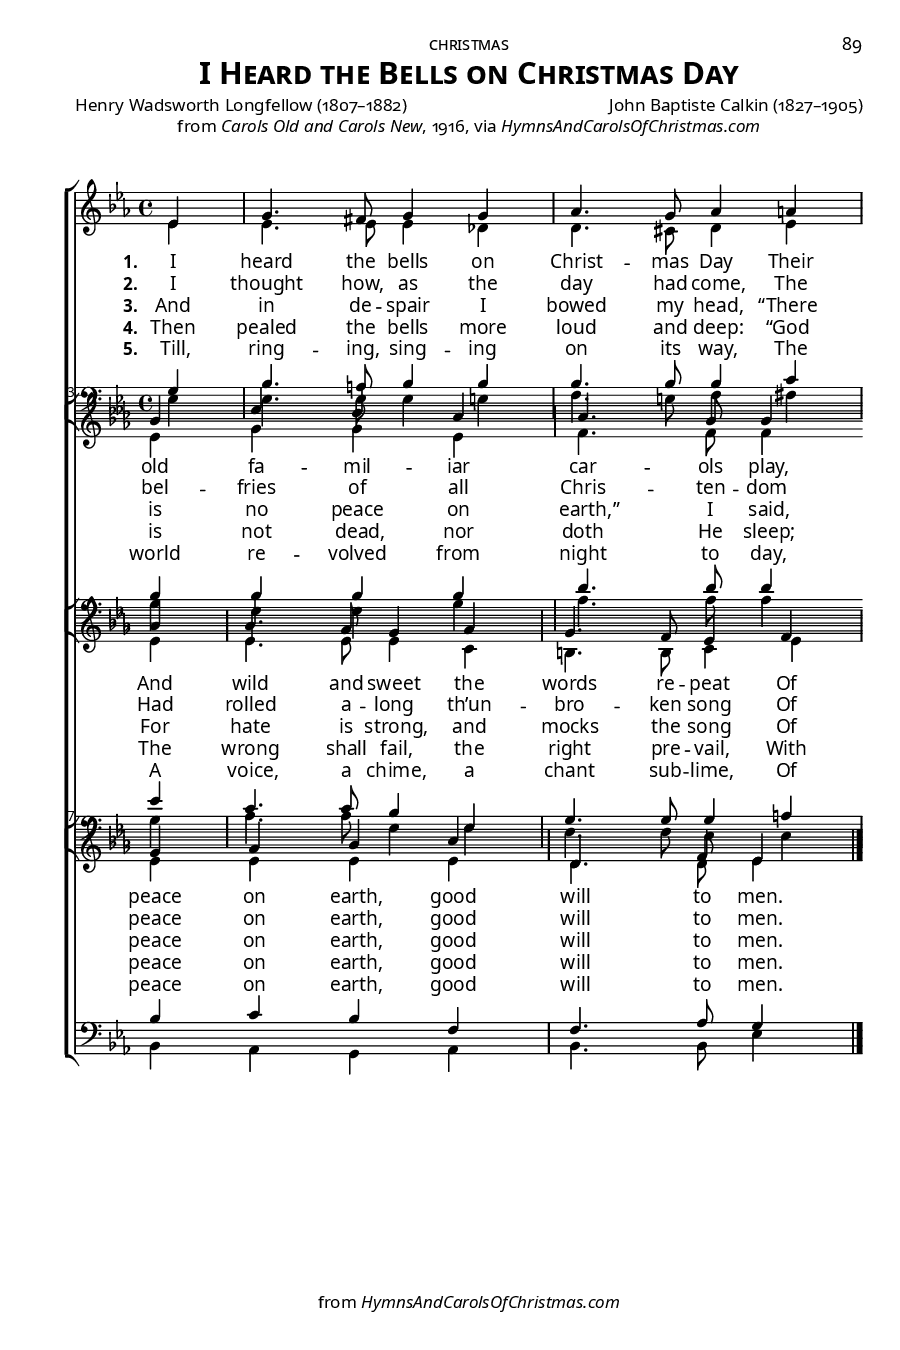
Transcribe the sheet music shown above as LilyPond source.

\version "2.14.2"
\include "util.ly"
\header {
    title = \markup{\override #'(font-name . "Garamond Premier Pro Semibold"){ \abs-fontsize #15 \smallCapsOldStyle"I Heard the Bells on Christmas Day"}}
    poet = \markup\oldStyleNum"Henry Wadsworth Longfellow (1807–1882)"
    composer = \markup\oldStyleNum"John Baptiste Calkin (1827–1905)"
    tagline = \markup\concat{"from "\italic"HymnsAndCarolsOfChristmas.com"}
  }\paper {
  print-all-headers = ##f
  paper-height = 9\in
  paper-width = 6\in
  indent = 0\in
  %system-system-spacing = #'((basic-distance . 10) (padding . 0))
  system-system-spacing =
    #'((basic-distance . 0)
       (minimum-distance . 0)
       (padding . -5)
       (stretchability . 100))
  score-markup-spacing =
    #'((basic-distance . 0)
       (minimum-distance . 0)
       (padding . 1)
       (stretchability . 0))
  last-bottom-spacing =
    #'((basic-distance . 0)
       (minimum-distance . 0)
       (padding . -0.5)
       (stretchability . 0))
  ragged-last-bottom = ##t
  ragged-bottom = ##f
  two-sided = ##t
  inner-margin = 0.5\in
  outer-margin = 0.25\in
  top-margin = 0.25\in
  bottom-margin = 0.25\in
  first-page-number = #089
  print-first-page-number = ##t
  headerLine = \markup{\override #'(font-name . "Garamond Premier Pro") \smallCapsOldStyle"christmas"}
  oddHeaderMarkup = \markup\fill-line{
     \override #'(font-name . "Garamond Premier Pro")\abs-fontsize #8.5
     \combine 
        \fill-line{"" \on-the-fly #print-page-number-check-first
        \oldStylePageNum""
        }
        \fill-line{\headerLine}
  }
  evenHeaderMarkup = \markup {
     \override #'(font-name . "Garamond Premier Pro")\abs-fontsize #8.5
     \combine
        \on-the-fly #print-page-number-check-first
        \oldStylePageNum""
        \fill-line{\headerLine}
  }
}
#(set-global-staff-size 15) \paper{ #(define fonts (make-pango-font-tree "GoudyOlSt BT" "Garamond Premier Pro" "Garamond Premier Pro" (/ 15 20))) }

\markup \fill-line { \concat{ "from " \italic"Carols Old and Carols New" \oldStyleNum", 1916, via " \italic"HymnsAndCarolsOfChristmas.com" }}
\markup\vspace#1.25




















global = {
  \key ees \major
  \time 4/4
  \override DynamicLineSpanner #'staff-padding = #0.0
  \override DynamicLineSpanner #'Y-extent = #'(-1 . 1)
}

sopMusic = \relative c' {
  \partial 4 ees4 |
  g4. fis8 g4 g4 |
  aes4. g8 aes4 a |
  bes4 ees d c |
  c4. bes8 bes4 \bar"" \break
  
  bes4 |
  bes4. aes8 g4 aes |
  g4. f8 ees4 f |
  g aes bes c |
  d,4. f8 ees4 \bar "|."
}
sopWords = \lyricmode {
  
}

altoMusic = \relative c' {
  ees4 |
  ees4. ees8 ees4 des |
  d4. cis8 d4 ees |
  ees g g ees |
  f4. f8 f4 |
  
  ees4 |
  ees4. ees8 ees4 c |
  b4. b8 c4 ees |
  ees ees ees ees |
  d4. d8 ees4 \bar "|."
}
altoWords = \lyricmode {
  \dropLyricsIX
  \set stanza = #"1. "
  I heard the bells on Christ -- mas Day Their old fa -- mil -- iar car -- ols play,
  And wild and sweet the words re -- peat Of peace on earth, good will to men.
}
altoWordsII = \lyricmode {
  \dropLyricsIX
%\markup\italic
  \set stanza = #"2. "
  I thought how, as the day had come, The bel -- fries of all Chris -- ten -- dom
  Had rolled a -- long th’un -- bro -- ken song Of peace on earth, good will to men.
}
altoWordsIII = \lyricmode {
  \dropLyricsIX
  \set stanza = #"3. "
  And in de -- spair I bowed my head, “There is no peace on earth,” I said,
For hate is strong, and mocks the song Of peace on earth, good will to men.
}
altoWordsIV = \lyricmode {
  \dropLyricsIX
  \set stanza = #"4. "
  Then pealed the bells more loud and deep: “God is not dead, nor doth He sleep;
  The wrong shall fail, the right pre -- vail, With peace on earth, good will to men.
}
altoWordsV = \lyricmode {
  \dropLyricsIX
  \set stanza = #"5. "
  Till, ring -- ing, sing -- ing on its way, The world re -- volved from night to day,
  A voice, a chime, a chant sub -- lime, Of peace on earth, good will to men.
}
altoWordsVI = \lyricmode {
}
tenorMusic = \relative c' {
  g4 |
  bes4. a8 bes4 bes |
  bes4. bes8 bes4 c |
  bes4 bes bes bes |
  d4. d8 d4 |
  
  ees4 |
  c4. c8 bes4 ees, |
  g4. g8 g4 a |
  bes c bes f |
  f4. aes8 g4 \bar "|."
}
tenorWords = \lyricmode {

}

bassMusic = \relative c {
  ees4 |
  ees4. ees8 ees4 e |
  f4. e8 f4 fis |
  g ees ees g |
  aes4. aes8 aes4 |
  
  g4 |
  aes4. aes8 ees4 ees |
  d4. d8 c4 c |
  bes aes g aes |
  bes4. bes8 ees4 \bar "|."
}
bassWords = \lyricmode {

}

pianoRH = \relative c' {
  
}
pianoLH = \relative c' {
  
}

\score {
  <<
   \new ChoirStaff <<
%    \new Lyrics = sopranos \with { \override VerticalAxisGroup #'nonstaff-relatedstaff-spacing = #'((basic-distance . 1)) }
    \new Staff = women <<
      \new Voice = "sopranos" { \voiceOne << \global \sopMusic >> }
      \new Voice = "altos" { \voiceTwo << \global \altoMusic >> }
    >>
    \new Lyrics \with { alignAboveContext = #"women" \override VerticalAxisGroup #'nonstaff-relatedstaff-spacing = #'((basic-distance . 1))} \lyricsto "sopranos" \sopWords
    \new Lyrics = "altosVI"  \with { alignBelowContext = #"women" } \lyricsto "sopranos" \altoWordsVI
    \new Lyrics = "altosV"  \with { alignBelowContext = #"women" } \lyricsto "sopranos" \altoWordsV
    \new Lyrics = "altosIV"  \with { alignBelowContext = #"women" } \lyricsto "sopranos" \altoWordsIV
    \new Lyrics = "altosIII"  \with { alignBelowContext = #"women" } \lyricsto "sopranos" \altoWordsIII
    \new Lyrics = "altosII"  \with { alignBelowContext = #"women" } \lyricsto "sopranos" \altoWordsII
    \new Lyrics = "altos"  \with { alignBelowContext = #"women" \override VerticalAxisGroup #'nonstaff-relatedstaff-spacing = #'((padding . -0.5)) } \lyricsto "sopranos" \altoWords
   \new Staff = men <<
      \clef bass
      \new Voice = "tenors" { \voiceOne << \global \tenorMusic >> }
      \new Voice = "basses" { \voiceTwo << \global \bassMusic >> }
    >>
    \new Lyrics \with { alignAboveContext = #"men" \override VerticalAxisGroup #'nonstaff-relatedstaff-spacing = #'((basic-distance . 1)) } \lyricsto "tenors" \tenorWords
    \new Lyrics \with { alignBelowContext = #"men" \override VerticalAxisGroup #'nonstaff-relatedstaff-spacing = #'((basic-distance . 1)) } \lyricsto "basses" \bassWords
  >>
%    \new PianoStaff << \new Staff { \new Voice { \pianoRH } } \new Staff { \clef "bass" \pianoLH } >>
  >>
  \layout {
    \context {
      \Score
      %\override SpacingSpanner #'base-shortest-duration = #(ly:make-moment 1 8)
      %\override SpacingSpanner #'common-shortest-duration = #(ly:make-moment 1 4)
    }
    \context {
      % Remove all empty staves
      % \Staff \RemoveEmptyStaves \override VerticalAxisGroup #'remove-first = ##t
    }
    \context {
      \Lyrics
      \override LyricText #'X-offset = #center-on-word
    }
  }
  
  \midi {
    \tempo 4 = 105
    \set Staff.midiInstrument = "flute"
  
    \context {
      \Voice
      \remove "Dynamic_performer"
    }
  }
}
